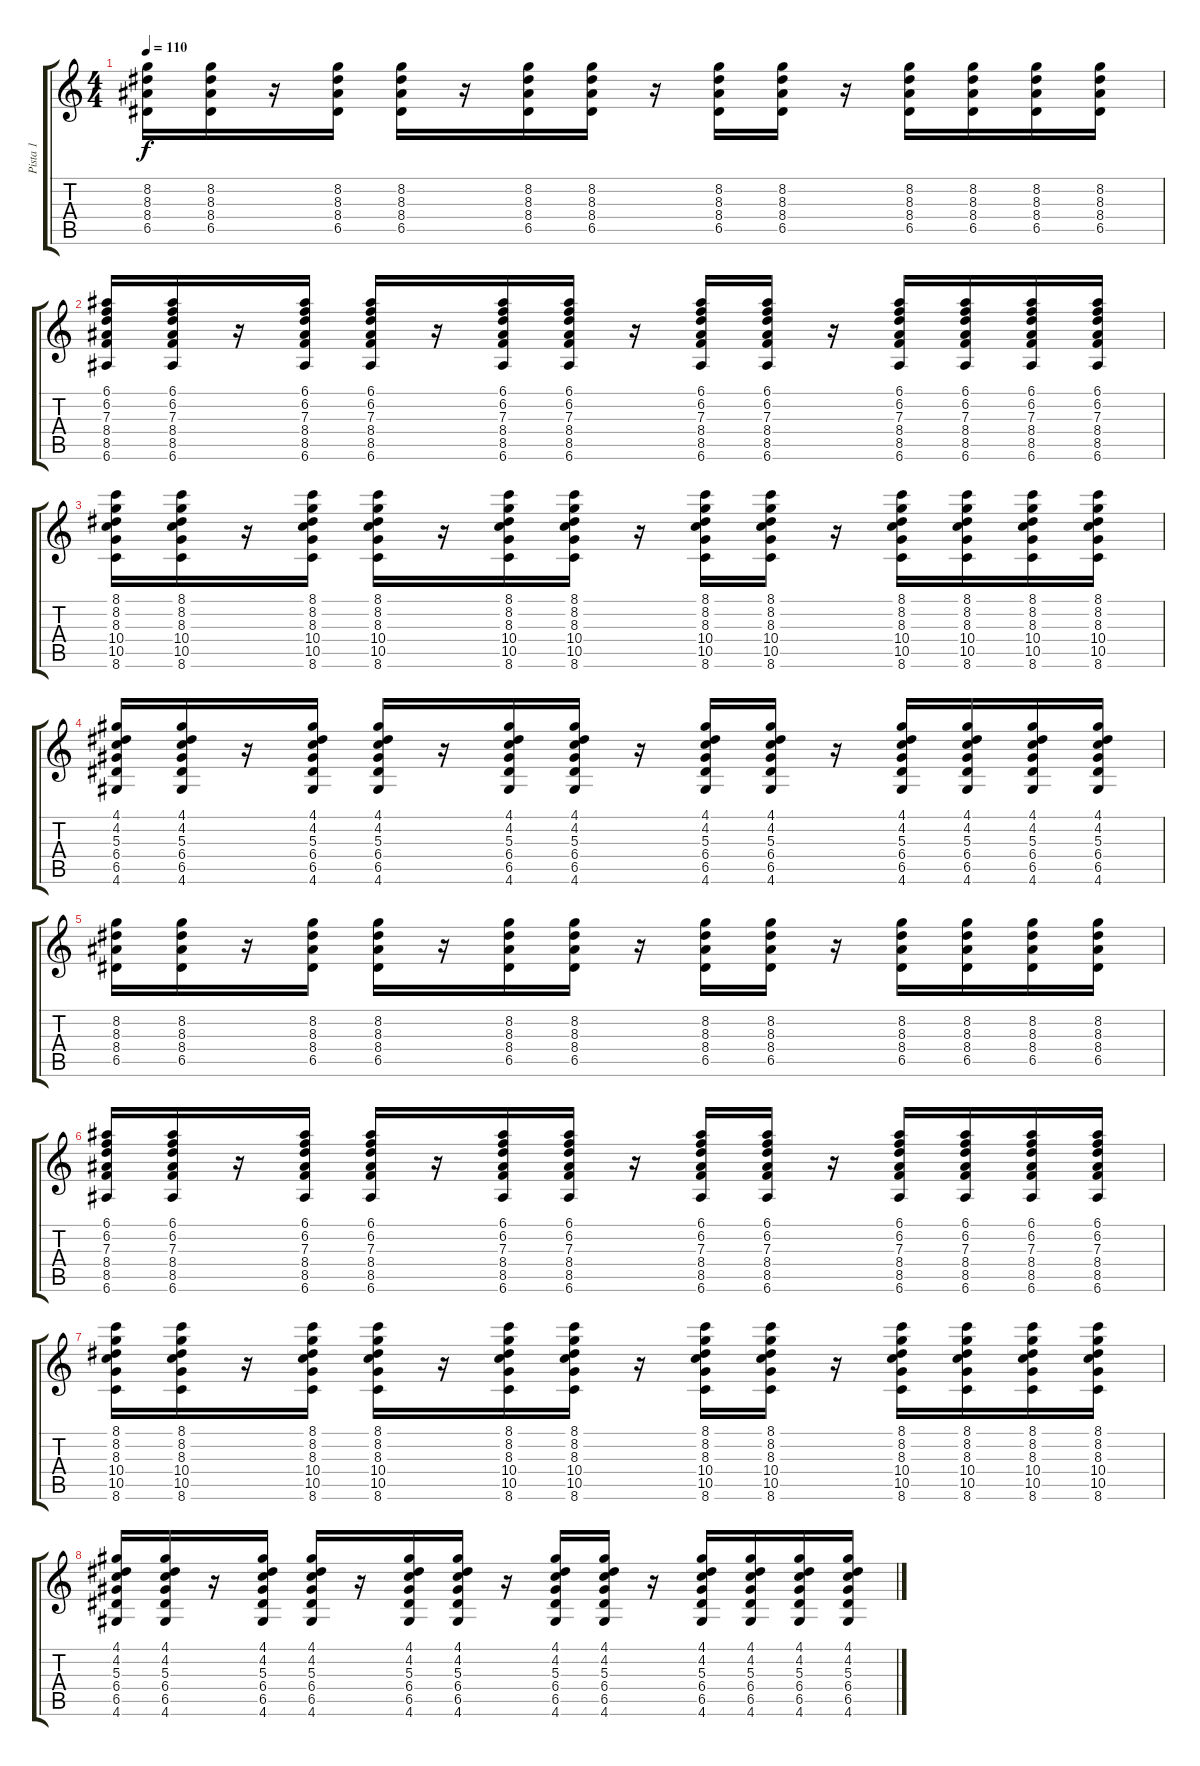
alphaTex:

\track ("Pista 1" "Pista 1") {instrument overdrivenguitar}
\staff {score tabs}
\tuning (E4 B3 G3 D3 A2 E2) {hide}
\ts (4 4)
\tempo 110
\clef g2
\ks c
(8.2 8.3 8.4 6.5).16{dy f} (8.2 8.3 8.4 6.5).16 r.16 (8.2 8.3 8.4 6.5).16 (8.2 8.3 8.4 6.5).16 r.16 (8.2 8.3 8.4 6.5).16 (8.2 8.3 8.4 6.5).16 r.16 (8.2 8.3 8.4 6.5).16 (8.2 8.3 8.4 6.5).16 r.16 (8.2 8.3 8.4 6.5).16 (8.2 8.3 8.4 6.5).16 (8.2 8.3 8.4 6.5).16 (8.2 8.3 8.4 6.5).16 |
(6.1 6.2 7.3 8.4 8.5 6.6).16 (6.1 6.2 7.3 8.4 8.5 6.6).16 r.16 (6.1 6.2 7.3 8.4 8.5 6.6).16 (6.1 6.2 7.3 8.4 8.5 6.6).16 r.16 (6.1 6.2 7.3 8.4 8.5 6.6).16 (6.1 6.2 7.3 8.4 8.5 6.6).16 r.16 (6.1 6.2 7.3 8.4 8.5 6.6).16 (6.1 6.2 7.3 8.4 8.5 6.6).16 r.16 (6.1 6.2 7.3 8.4 8.5 6.6).16 (6.1 6.2 7.3 8.4 8.5 6.6).16 (6.1 6.2 7.3 8.4 8.5 6.6).16 (6.1 6.2 7.3 8.4 8.5 6.6).16 |
(8.1 8.2 8.3 10.4 10.5 8.6).16 (8.1 8.2 8.3 10.4 10.5 8.6).16 r.16 (8.1 8.2 8.3 10.4 10.5 8.6).16 (8.1 8.2 8.3 10.4 10.5 8.6).16 r.16 (8.1 8.2 8.3 10.4 10.5 8.6).16 (8.1 8.2 8.3 10.4 10.5 8.6).16 r.16 (8.1 8.2 8.3 10.4 10.5 8.6).16 (8.1 8.2 8.3 10.4 10.5 8.6).16 r.16 (8.1 8.2 8.3 10.4 10.5 8.6).16 (8.1 8.2 8.3 10.4 10.5 8.6).16 (8.1 8.2 8.3 10.4 10.5 8.6).16 (8.1 8.2 8.3 10.4 10.5 8.6).16 |
(4.1 4.2 5.3 6.4 6.5 4.6).16 (4.1 4.2 5.3 6.4 6.5 4.6).16 r.16 (4.1 4.2 5.3 6.4 6.5 4.6).16 (4.1 4.2 5.3 6.4 6.5 4.6).16 r.16 (4.1 4.2 5.3 6.4 6.5 4.6).16 (4.1 4.2 5.3 6.4 6.5 4.6).16 r.16 (4.1 4.2 5.3 6.4 6.5 4.6).16 (4.1 4.2 5.3 6.4 6.5 4.6).16 r.16 (4.1 4.2 5.3 6.4 6.5 4.6).16 (4.1 4.2 5.3 6.4 6.5 4.6).16 (4.1 4.2 5.3 6.4 6.5 4.6).16 (4.1 4.2 5.3 6.4 6.5 4.6).16 |
(8.2 8.3 8.4 6.5).16 (8.2 8.3 8.4 6.5).16 r.16 (8.2 8.3 8.4 6.5).16 (8.2 8.3 8.4 6.5).16 r.16 (8.2 8.3 8.4 6.5).16 (8.2 8.3 8.4 6.5).16 r.16 (8.2 8.3 8.4 6.5).16 (8.2 8.3 8.4 6.5).16 r.16 (8.2 8.3 8.4 6.5).16 (8.2 8.3 8.4 6.5).16 (8.2 8.3 8.4 6.5).16 (8.2 8.3 8.4 6.5).16 |
(6.1 6.2 7.3 8.4 8.5 6.6).16 (6.1 6.2 7.3 8.4 8.5 6.6).16 r.16 (6.1 6.2 7.3 8.4 8.5 6.6).16 (6.1 6.2 7.3 8.4 8.5 6.6).16 r.16 (6.1 6.2 7.3 8.4 8.5 6.6).16 (6.1 6.2 7.3 8.4 8.5 6.6).16 r.16 (6.1 6.2 7.3 8.4 8.5 6.6).16 (6.1 6.2 7.3 8.4 8.5 6.6).16 r.16 (6.1 6.2 7.3 8.4 8.5 6.6).16 (6.1 6.2 7.3 8.4 8.5 6.6).16 (6.1 6.2 7.3 8.4 8.5 6.6).16 (6.1 6.2 7.3 8.4 8.5 6.6).16 |
(8.1 8.2 8.3 10.4 10.5 8.6).16 (8.1 8.2 8.3 10.4 10.5 8.6).16 r.16 (8.1 8.2 8.3 10.4 10.5 8.6).16 (8.1 8.2 8.3 10.4 10.5 8.6).16 r.16 (8.1 8.2 8.3 10.4 10.5 8.6).16 (8.1 8.2 8.3 10.4 10.5 8.6).16 r.16 (8.1 8.2 8.3 10.4 10.5 8.6).16 (8.1 8.2 8.3 10.4 10.5 8.6).16 r.16 (8.1 8.2 8.3 10.4 10.5 8.6).16 (8.1 8.2 8.3 10.4 10.5 8.6).16 (8.1 8.2 8.3 10.4 10.5 8.6).16 (8.1 8.2 8.3 10.4 10.5 8.6).16 |
(4.1 4.2 5.3 6.4 6.5 4.6).16 (4.1 4.2 5.3 6.4 6.5 4.6).16 r.16 (4.1 4.2 5.3 6.4 6.5 4.6).16 (4.1 4.2 5.3 6.4 6.5 4.6).16 r.16 (4.1 4.2 5.3 6.4 6.5 4.6).16 (4.1 4.2 5.3 6.4 6.5 4.6).16 r.16 (4.1 4.2 5.3 6.4 6.5 4.6).16 (4.1 4.2 5.3 6.4 6.5 4.6).16 r.16 (4.1 4.2 5.3 6.4 6.5 4.6).16 (4.1 4.2 5.3 6.4 6.5 4.6).16 (4.1 4.2 5.3 6.4 6.5 4.6).16 (4.1 4.2 5.3 6.4 6.5 4.6).16
